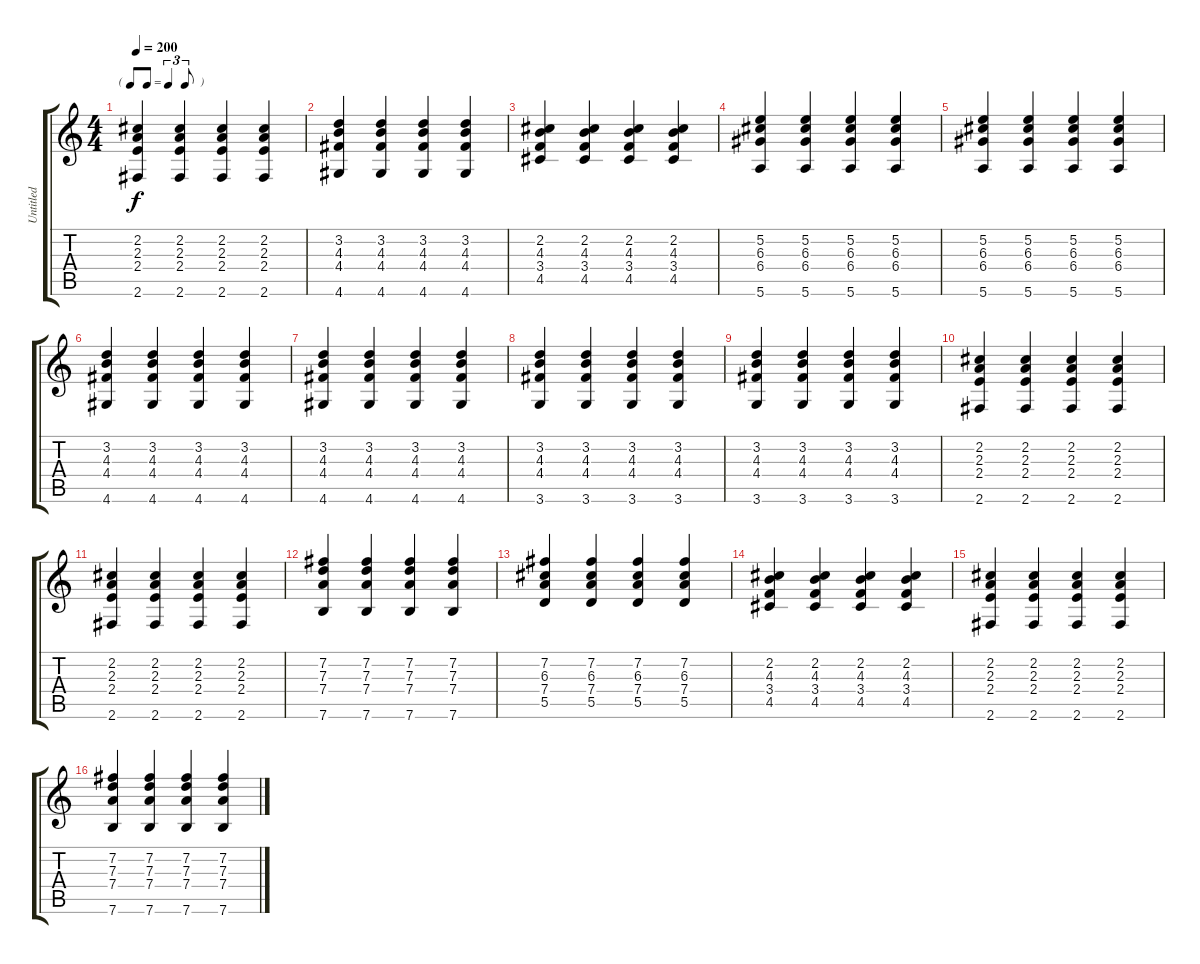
\track ("Untitled" "Untitled") {instrument acousticguitarnylon}
\staff {score tabs}
\tuning (E4 B3 G3 D3 A2 E2) {hide}
\ts (4 4)
\tf triplet8th
\tempo 200
\clef g2
\ks c
(2.2 2.3 2.4 2.6).4{dy f} (2.2 2.3 2.4 2.6).4 (2.2 2.3 2.4 2.6).4 (2.2 2.3 2.4 2.6).4 |
(3.2 4.3 4.4 4.6).4 (3.2 4.3 4.4 4.6).4 (3.2 4.3 4.4 4.6).4 (3.2 4.3 4.4 4.6).4 |
(2.2 4.3 3.4 4.5).4 (2.2 4.3 3.4 4.5).4 (2.2 4.3 3.4 4.5).4 (2.2 4.3 3.4 4.5).4 |
(5.2 6.3 6.4 5.6).4 (5.2 6.3 6.4 5.6).4 (5.2 6.3 6.4 5.6).4 (5.2 6.3 6.4 5.6).4 |
(5.2 6.3 6.4 5.6).4 (5.2 6.3 6.4 5.6).4 (5.2 6.3 6.4 5.6).4 (5.2 6.3 6.4 5.6).4 |
(3.2 4.3 4.4 4.6).4 (3.2 4.3 4.4 4.6).4 (3.2 4.3 4.4 4.6).4 (3.2 4.3 4.4 4.6).4 |
(3.2 4.3 4.4 4.6).4 (3.2 4.3 4.4 4.6).4 (3.2 4.3 4.4 4.6).4 (3.2 4.3 4.4 4.6).4 |
(3.2 4.3 4.4 3.6).4 (3.2 4.3 4.4 3.6).4 (3.2 4.3 4.4 3.6).4 (3.2 4.3 4.4 3.6).4 |
(3.2 4.3 4.4 3.6).4 (3.2 4.3 4.4 3.6).4 (3.2 4.3 4.4 3.6).4 (3.2 4.3 4.4 3.6).4 |
(2.2 2.3 2.4 2.6).4 (2.2 2.3 2.4 2.6).4 (2.2 2.3 2.4 2.6).4 (2.2 2.3 2.4 2.6).4 |
(2.2 2.3 2.4 2.6).4 (2.2 2.3 2.4 2.6).4 (2.2 2.3 2.4 2.6).4 (2.2 2.3 2.4 2.6).4 |
(7.2 7.3 7.4 7.6).4 (7.2 7.3 7.4 7.6).4 (7.2 7.3 7.4 7.6).4 (7.2 7.3 7.4 7.6).4 |
(7.2 6.3 7.4 5.5).4 (7.2 6.3 7.4 5.5).4 (7.2 6.3 7.4 5.5).4 (7.2 6.3 7.4 5.5).4 |
(2.2 4.3 3.4 4.5).4 (2.2 4.3 3.4 4.5).4 (2.2 4.3 3.4 4.5).4 (2.2 4.3 3.4 4.5).4 |
(2.2 2.3 2.4 2.6).4 (2.2 2.3 2.4 2.6).4 (2.2 2.3 2.4 2.6).4 (2.2 2.3 2.4 2.6).4 |
(7.2 7.3 7.4 7.6).4 (7.2 7.3 7.4 7.6).4 (7.2 7.3 7.4 7.6).4 (7.2 7.3 7.4 7.6).4
